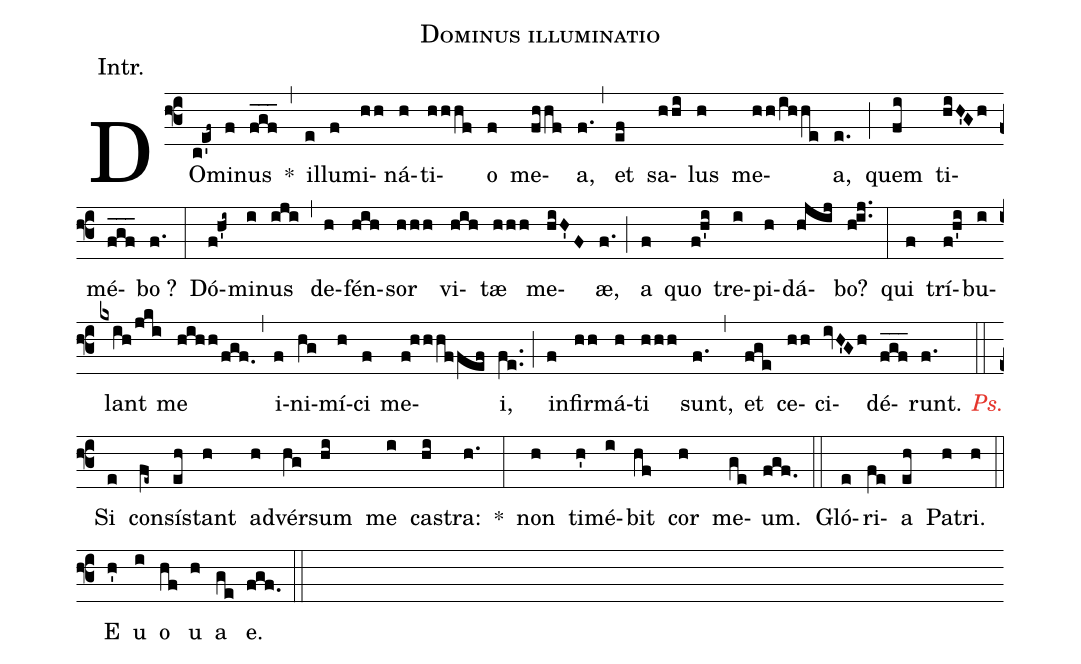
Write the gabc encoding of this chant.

name:Dominus illuminatio;
annotation:Intr.;
mode:2;
office-part:Introit;
%%
(f3) DO(c!e'f~)mi(f)nus(fgf___) *(,)
il(e)lu(f)mi(hh)ná(h)ti(hhhf)o(f) me(fhhf)a,(f.) (,)
et(ef) sa(hhi)lus(h) me(hh/ihhe)a,(e.) (;)
quem(fi) ti(hiH'Gh)mé(fgf___)bo ?(f.) (:)
Dó(f!h'i~)mi(i)nus(iji) (,)
de(h)fén(hih)sor(hhh) vi(hih)tæ(hhh) me(hiH'F)æ,(f.) (;)
a(f) quo(f!h'i) tre(i)pi(h)dá(hjij)bo?(h!ij..) (:)
qui(f) trí(f!h'i)bu(i)lant(kxih/jki) me(hihh/fgf.) (,)
i(f)ni(hg)mí(h)ci(f) me(f!hhhf/fef)i,(fe..) (;)
in(f)fir(hh)má(h)ti(hhh) sunt,(f.) (,)
et(fge) ce(hh)ci(ivH'Gh)dé(fgf___)runt.(f.) <c><i>Ps.</i></c>(::)
Si(e) con(fe~)sís(eh)tant(h) ad(h)vér(hg)sum(hi) me(i) cas(hi)tra:(h.) *(:)
non(h) ti(h')mé(i)bit(hf) cor(h) me(ge)um.(fgf.) (::)
Gló(e)ri(fe)a(eh) Pa(h)tri.(h) (::)
<eu>E(h') u(i) o(hf) u(h) a(ge) e.</eu>(fgf.) (::)
